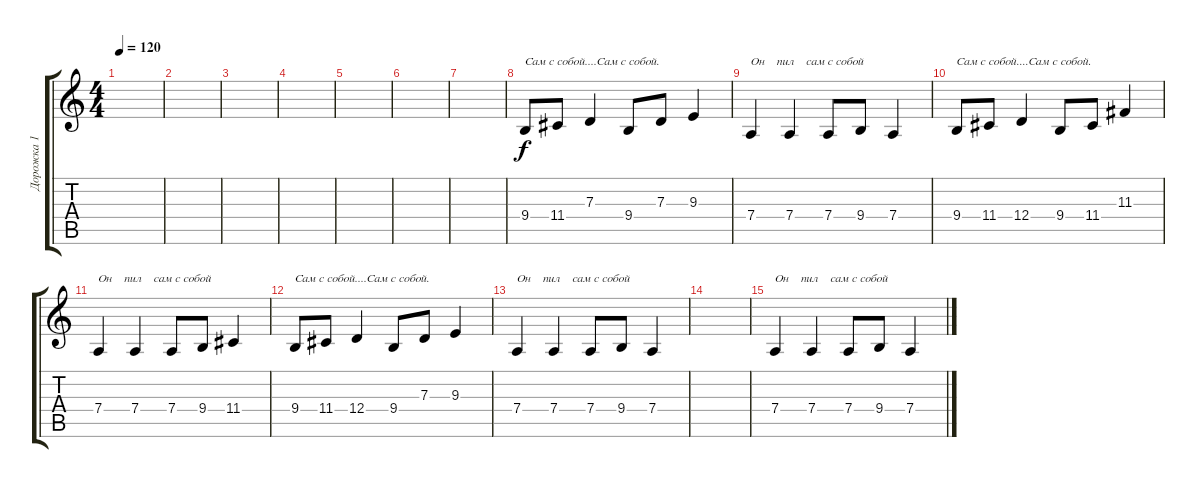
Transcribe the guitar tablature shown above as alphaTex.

\track ("Дорожка 1" "Дорожка 1") {instrument acousticgrandpiano}
\staff {score tabs}
\tuning (E4 B3 G3 D3 A2 E2) {hide}
\ts (4 4)
\tempo 120
\clef g2
\ks c
|
|
|
|
|
|
|
9.4.8{txt "Сам с собой....Сам с собой."} 11.4.8 7.3.4 9.4.8 7.3.8 9.3.4 |
7.4.4{txt "Он    пил    сам с собой"} 7.4.4 7.4.8 9.4.8 7.4.4 |
9.4.8{txt "Сам с собой....Сам с собой."} 11.4.8 12.4.4 9.4.8 11.4.8 11.3.4 |
7.4.4{txt "Он    пил    сам с собой"} 7.4.4 7.4.8 9.4.8 11.4.4 |
9.4.8{txt "Сам с собой....Сам с собой."} 11.4.8 12.4.4 9.4.8 7.3.8 9.3.4 |
7.4.4{txt "Он    пил    сам с собой"} 7.4.4 7.4.8 9.4.8 7.4.4 |
|
7.4.4{txt "Он    пил    сам с собой"} 7.4.4 7.4.8 9.4.8 7.4.4
